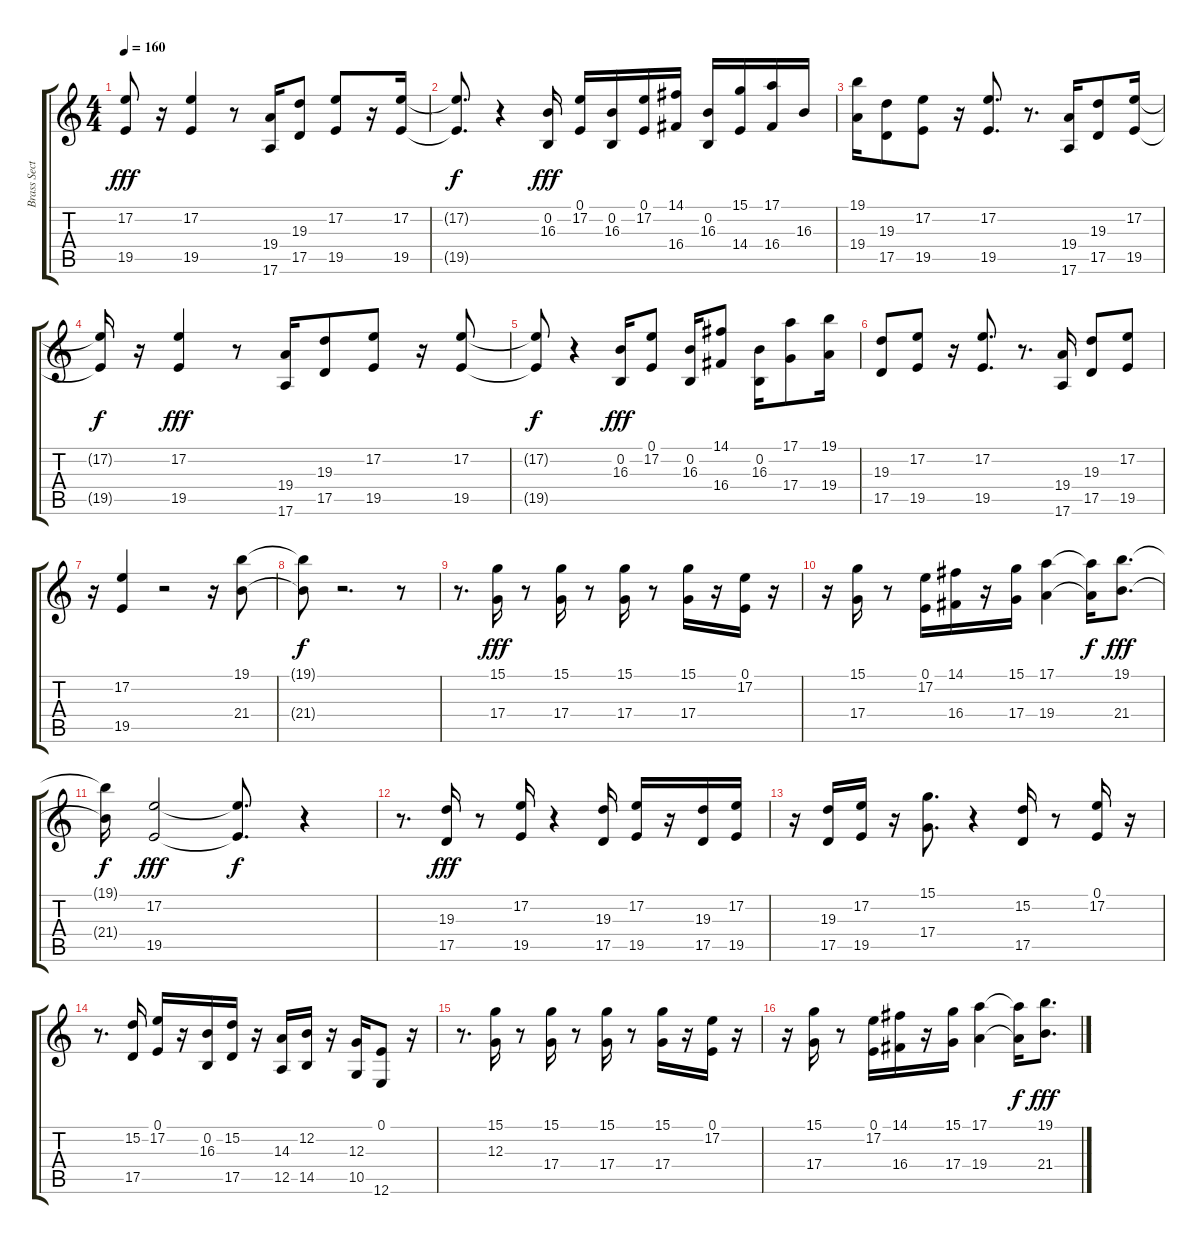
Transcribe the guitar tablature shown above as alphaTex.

\track ("Brass Section" "Brass Sect") {instrument brasssection}
\staff {score tabs}
\tuning (E4 B3 G3 D3 A2 E2) {hide}
\ts (4 4)
\tempo 160
\clef g2
\ks c
(17.2 19.5).8{dy fff} r.16 (17.2 19.5).4 r.8 (19.4 17.6).16 (19.3 17.5).8 (17.2 19.5).8 r.16 (17.2 19.5).16 |
(17.2{t} 19.5{t}).8{d dy f} r.4 (0.2 16.3).16{dy fff} (0.1 17.2).16 (0.2 16.3).16 (0.1 17.2).16 (14.1 16.4).16 (0.2 16.3).16 (15.1 14.4).16 (17.1 16.4).16 16.3.16 |
(19.1 19.4).16 (19.3 17.5).8 (17.2 19.5).8 r.16 (17.2 19.5).8{d} r.8{d} (19.4 17.6).16 (19.3 17.5).8 (17.2 19.5).16 |
(17.2{t} 19.5{t}).16{dy f} r.16 (17.2 19.5).4{dy fff} r.8 (19.4 17.6).16 (19.3 17.5).8 (17.2 19.5).8 r.16 (17.2 19.5).8 |
(17.2{t} 19.5{t}).8{dy f} r.4 (0.2 16.3).16{dy fff} (0.1 17.2).8 (0.2 16.3).16 (14.1 16.4).8 (0.2 16.3).16 (17.1 17.4).8 (19.1 19.4).16 |
(19.3 17.5).8 (17.2 19.5).8 r.16 (17.2 19.5).8{d} r.8{d} (19.4 17.6).16 (19.3 17.5).8 (17.2 19.5).8 |
r.16 (17.2 19.5).4 r.2 r.16 (19.1 21.4).8 |
(19.1{t} 21.4{t}).8{dy f} r.2{d} r.8 |
r.8{d} (15.1 17.4).16{dy fff} r.8 (15.1 17.4).16 r.8 (15.1 17.4).16 r.8 (15.1 17.4).16 r.16 (0.1 17.2).16 r.16 |
r.16 (15.1 17.4).16 r.8 (0.1 17.2).16 (14.1 16.4).16 r.16 (15.1 17.4).16 (17.1 19.4).4 (17.1{t} 19.4{t}).16{dy f} (19.1 21.4).8{d dy fff} |
(19.1{t} 21.4{t}).16{dy f} (17.2 19.5).2{dy fff} (17.2{t} 19.5{t}).8{d dy f} r.4 |
r.8{d} (19.3 17.5).16{dy fff} r.8 (17.2 19.5).16 r.4 (19.3 17.5).16 (17.2 19.5).16 r.16 (19.3 17.5).16 (17.2 19.5).16 |
r.16 (19.3 17.5).16 (17.2 19.5).16 r.16 (15.1 17.4).8{d} r.4 (15.2 17.5).16 r.8 (0.1 17.2).16 r.16 |
r.8{d} (15.2 17.5).16 (0.1 17.2).16 r.16 (0.2 16.3).16 (15.2 17.5).16 r.16 (14.3 12.5).16 (12.2 14.5).16 r.16 (12.3 10.5).16 (0.1 12.6).8 r.16 |
r.8{d} (15.1 12.3).16 r.8 (15.1 17.4).16 r.8 (15.1 17.4).16 r.8 (15.1 17.4).16 r.16 (0.1 17.2).16 r.16 |
r.16 (15.1 17.4).16 r.8 (0.1 17.2).16 (14.1 16.4).16 r.16 (15.1 17.4).16 (17.1 19.4).4 (17.1{t} 19.4{t}).16{dy f} (19.1 21.4).8{d dy fff}
